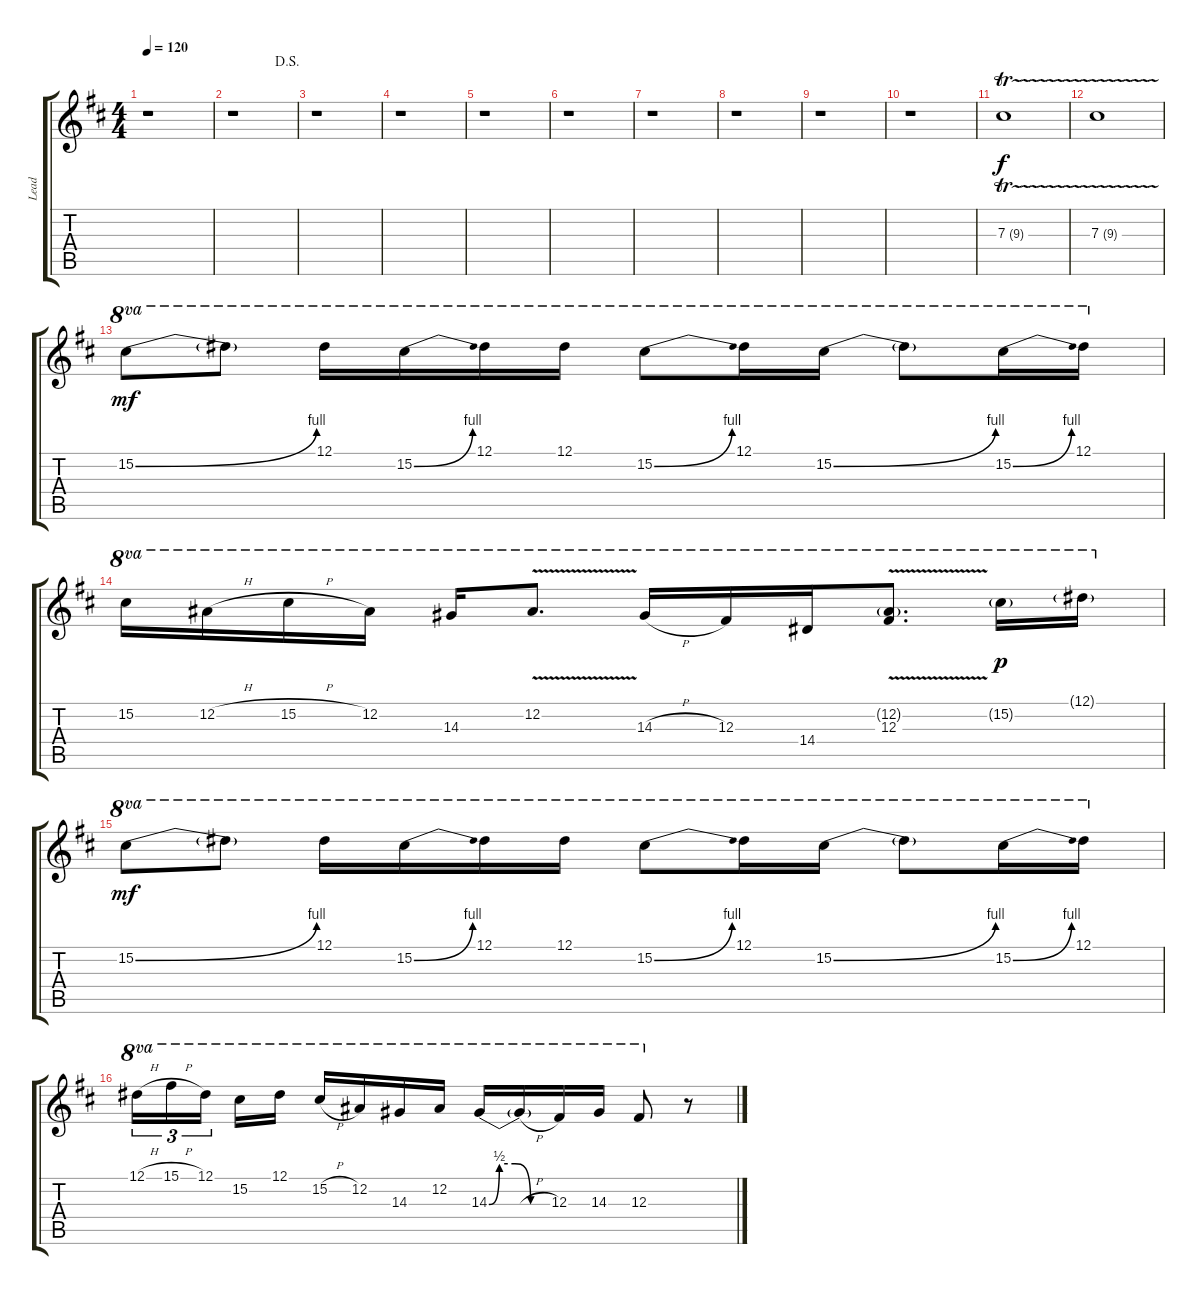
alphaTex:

\track ("Lead" "Lead") {instrument distortionguitar}
\staff {score tabs}
\tuning (Eb4 Bb3 Gb3 Db3 Ab2 Eb2) {hide}
\ts (4 4)
\tempo 120
\clef g2
\ks d
r.1{dy f} |
\jump dalsegno
r.1 |
r.1 |
r.1 |
r.1 |
r.1 |
r.1 |
r.1 |
r.1 |
r.1 |
7.3{tr (9 32)}.1 |
7.3{tr (9 32)}.1 |
15.2{be (bend 0 0 60 4)}.8{ot 8va dy mf} 15.2{t}.8{ot 8va} 12.1.16{ot 8va} 15.2{be (bend 0 0 60 4)}.16{ot 8va} 12.1.16{ot 8va} 12.1.16{ot 8va} 15.2{be (bend 0 0 60 4)}.8{ot 8va} 12.1.16{ot 8va} 15.2{be (bend 0 0 60 4)}.16{ot 8va} 15.2{t}.8{ot 8va} 15.2{be (bend 0 0 60 4)}.16{ot 8va} 12.1.16{ot 8va} |
15.2.16{ot 8va} 12.2{h}.16{ot 8va} 15.2{h}.16{ot 8va} 12.2.16{ot 8va} 14.3.16{ot 8va} 12.2{v}.8{d ot 8va} 14.3{h}.16{ot 8va} 12.3.16{ot 8va} 14.4.16{ot 8va} (12.2{v g} 12.3{v}).8{d ot 8va} 15.2{g}.16{ot 8va dy p} 12.1{g}.16{ot 8va} |
15.2{be (bend 0 0 60 4)}.8{ot 8va dy mf} 15.2{t}.8{ot 8va} 12.1.16{ot 8va} 15.2{be (bend 0 0 60 4)}.16{ot 8va} 12.1.16{ot 8va} 12.1.16{ot 8va} 15.2{be (bend 0 0 60 4)}.8{ot 8va} 12.1.16{ot 8va} 15.2{be (bend 0 0 60 4)}.16{ot 8va} 15.2{t}.8{ot 8va} 15.2{be (bend 0 0 60 4)}.16{ot 8va} 12.1.16{ot 8va} |
12.1{h}.16{tu (3 2) ot 8va} 15.1{h}.16{tu (3 2) ot 8va} 12.1.16{tu (3 2) ot 8va beam splitsecondary} 15.2.16{ot 8va} 12.1.16{ot 8va} 15.2{h}.16{ot 8va} 12.2.16{ot 8va} 14.3.16{ot 8va} 12.2.16{ot 8va} 14.3{be (custom 0 0 10 2 25 2 40 0 60 0)}.16{ot 8va} 14.3{h t}.16{ot 8va} 12.3.16{ot 8va} 14.3.16{ot 8va} 12.3.8{ot 8va} r.8
